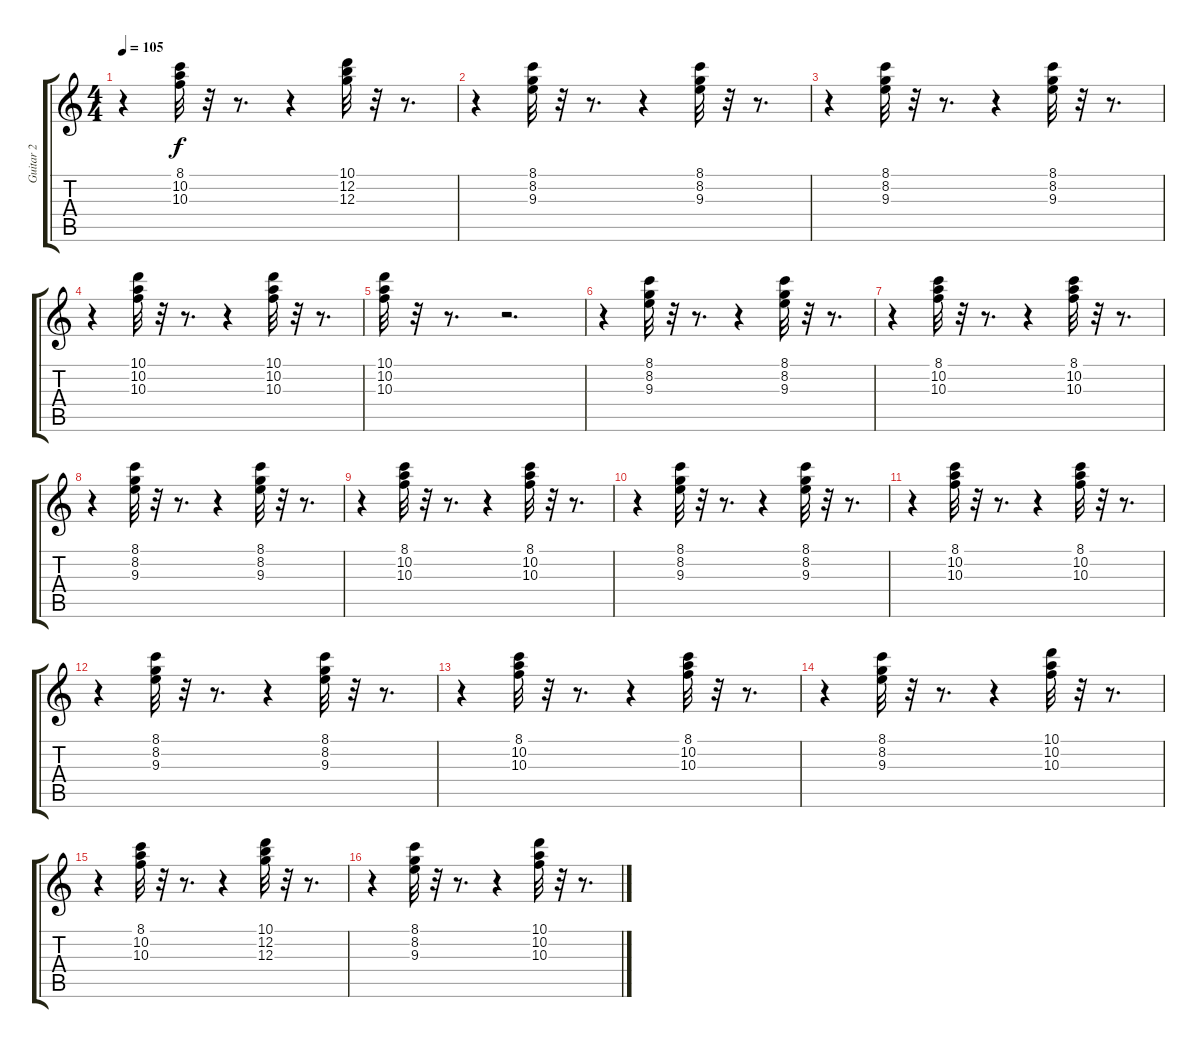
\track ("Guitar 2" "Guitar 2") {instrument electricguitarclean}
\staff {score tabs}
\tuning (E4 B3 G3 D3 A2 E2) {hide}
\ts (4 4)
\tempo 105
\clef g2
\ks c
r.4{dy f} (8.1 10.2 10.3).32 r.32 r.8{d} r.4 (10.1 12.2 12.3).32 r.32 r.8{d} |
r.4 (8.1 8.2 9.3).32 r.32 r.8{d} r.4 (8.1 8.2 9.3).32 r.32 r.8{d} |
r.4 (8.1 8.2 9.3).32 r.32 r.8{d} r.4 (8.1 8.2 9.3).32 r.32 r.8{d} |
r.4 (10.1 10.2 10.3).32 r.32 r.8{d} r.4 (10.1 10.2 10.3).32 r.32 r.8{d} |
(10.1 10.2 10.3).32 r.32 r.8{d} r.2{d} |
r.4 (8.1 8.2 9.3).32 r.32 r.8{d} r.4 (8.1 8.2 9.3).32 r.32 r.8{d} |
r.4 (8.1 10.2 10.3).32 r.32 r.8{d} r.4 (8.1 10.2 10.3).32 r.32 r.8{d} |
r.4 (8.1 8.2 9.3).32 r.32 r.8{d} r.4 (8.1 8.2 9.3).32 r.32 r.8{d} |
r.4 (8.1 10.2 10.3).32 r.32 r.8{d} r.4 (8.1 10.2 10.3).32 r.32 r.8{d} |
r.4 (8.1 8.2 9.3).32 r.32 r.8{d} r.4 (8.1 8.2 9.3).32 r.32 r.8{d} |
r.4 (8.1 10.2 10.3).32 r.32 r.8{d} r.4 (8.1 10.2 10.3).32 r.32 r.8{d} |
r.4 (8.1 8.2 9.3).32 r.32 r.8{d} r.4 (8.1 8.2 9.3).32 r.32 r.8{d} |
r.4 (8.1 10.2 10.3).32 r.32 r.8{d} r.4 (8.1 10.2 10.3).32 r.32 r.8{d} |
r.4 (8.1 8.2 9.3).32 r.32 r.8{d} r.4 (10.1 10.2 10.3).32 r.32 r.8{d} |
r.4 (8.1 10.2 10.3).32 r.32 r.8{d} r.4 (10.1 12.2 12.3).32 r.32 r.8{d} |
r.4 (8.1 8.2 9.3).32 r.32 r.8{d} r.4 (10.1 10.2 10.3).32 r.32 r.8{d}
